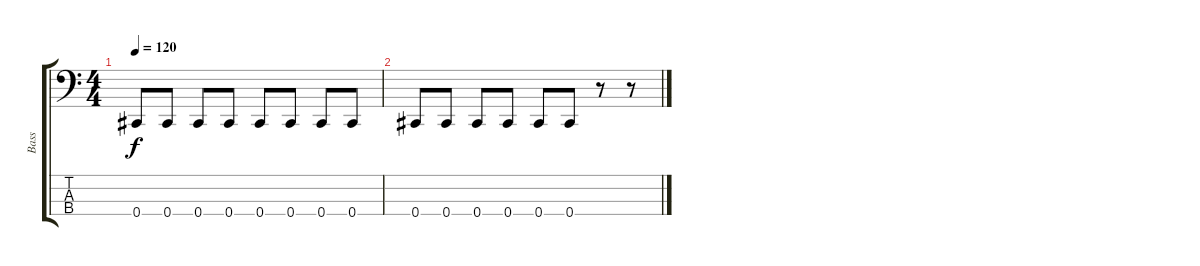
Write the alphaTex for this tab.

\track ("Bass" "Bass") {instrument electricbassfinger}
\staff {score tabs}
\tuning (Gb2 Db2 Ab1 Db1) {hide}
\ts (4 4)
\tempo 120
\clef f4
\ks c
0.4.8{dy f} 0.4.8 0.4.8 0.4.8 0.4.8 0.4.8 0.4.8 0.4.8 |
0.4.8 0.4.8 0.4.8 0.4.8 0.4.8 0.4.8 r.8 r.8
